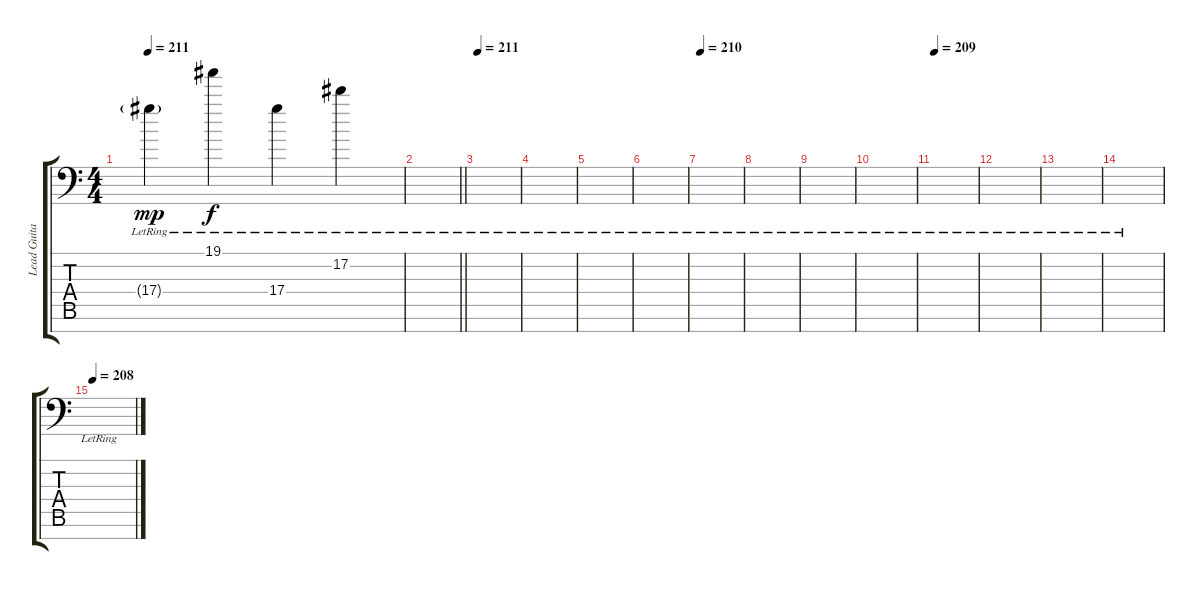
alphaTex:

\track ("Lead Guitar #1" "Lead Guita") {instrument electricguitarjazz}
\staff {score tabs}
\tuning (Eb4 Bb3 F3 Eb3 Bb2 F2 Ab1) {hide}
\ts (4 4)
\tempo 211
\clef f4
\ks c
17.4{g lr}.4{dy mp} 19.1{lr}.4{dy f} 17.4{lr}.4 17.2{lr}.4 |
\barLineRight lightlight
|
\section ("" "")
\tempo 211
|
|
|
|
\tempo 210
|
|
|
|
\tempo 209
|
|
|
|
\tempo 208
